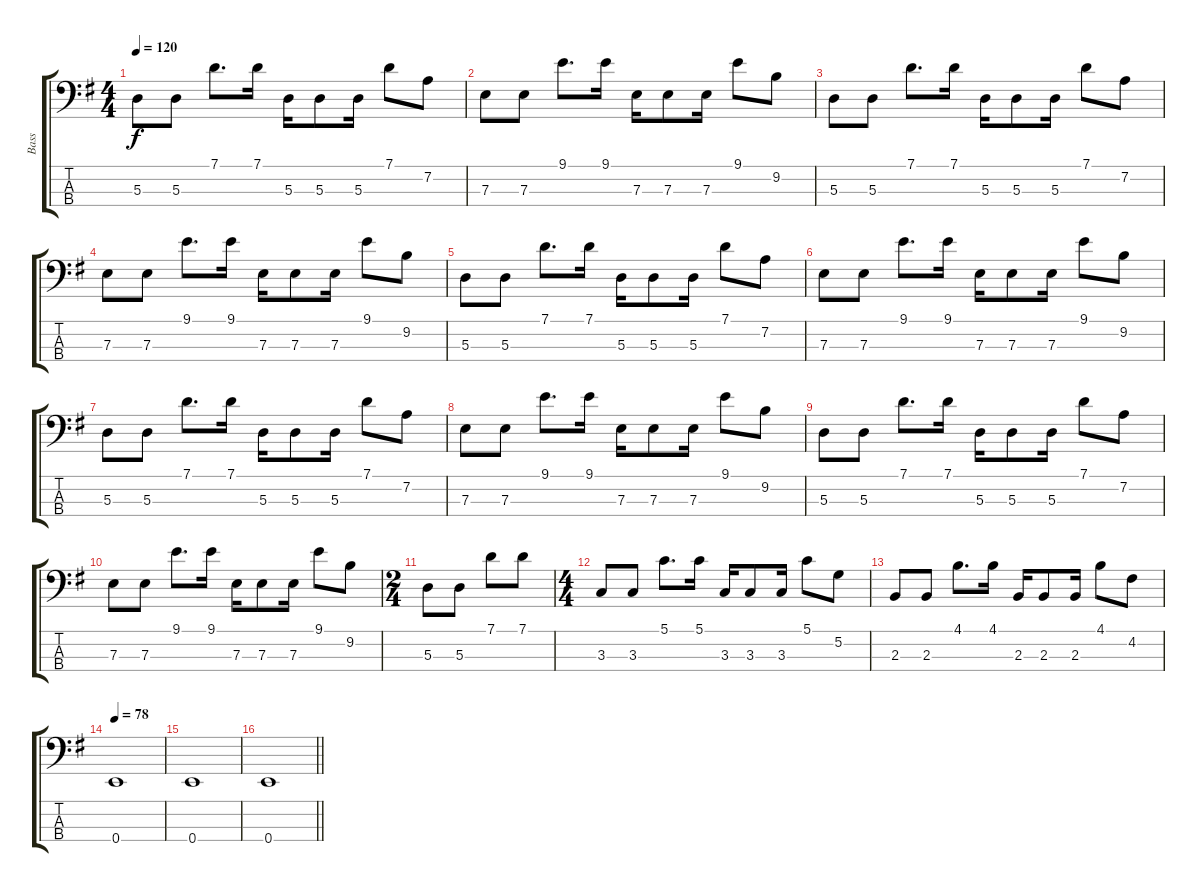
\track ("Bass" "Bass") {instrument electricbassfinger}
\staff {score tabs}
\tuning (G2 D2 A1 E1) {hide}
\ts (4 4)
\tempo 120
\clef f4
\ks g
5.3.8{dy f} 5.3.8 7.1.8{d} 7.1.16 5.3.16 5.3.8 5.3.16 7.1.8 7.2.8 |
7.3.8 7.3.8 9.1.8{d} 9.1.16 7.3.16 7.3.8 7.3.16 9.1.8 9.2.8 |
5.3.8 5.3.8 7.1.8{d} 7.1.16 5.3.16 5.3.8 5.3.16 7.1.8 7.2.8 |
7.3.8 7.3.8 9.1.8{d} 9.1.16 7.3.16 7.3.8 7.3.16 9.1.8 9.2.8 |
5.3.8 5.3.8 7.1.8{d} 7.1.16 5.3.16 5.3.8 5.3.16 7.1.8 7.2.8 |
7.3.8 7.3.8 9.1.8{d} 9.1.16 7.3.16 7.3.8 7.3.16 9.1.8 9.2.8 |
5.3.8 5.3.8 7.1.8{d} 7.1.16 5.3.16 5.3.8 5.3.16 7.1.8 7.2.8 |
7.3.8 7.3.8 9.1.8{d} 9.1.16 7.3.16 7.3.8 7.3.16 9.1.8 9.2.8 |
5.3.8 5.3.8 7.1.8{d} 7.1.16 5.3.16 5.3.8 5.3.16 7.1.8 7.2.8 |
7.3.8 7.3.8 9.1.8{d} 9.1.16 7.3.16 7.3.8 7.3.16 9.1.8 9.2.8 |
\ts (2 4)
5.3.8 5.3.8 7.1.8 7.1.8 |
\ts (4 4)
3.3.8 3.3.8 5.1.8{d} 5.1.16 3.3.16 3.3.8 3.3.16 5.1.8 5.2.8 |
2.3.8 2.3.8 4.1.8{d} 4.1.16 2.3.16 2.3.8 2.3.16 4.1.8 4.2.8 |
\tempo 78
0.4.1 |
0.4.1 |
\barLineRight lightlight
0.4.1
